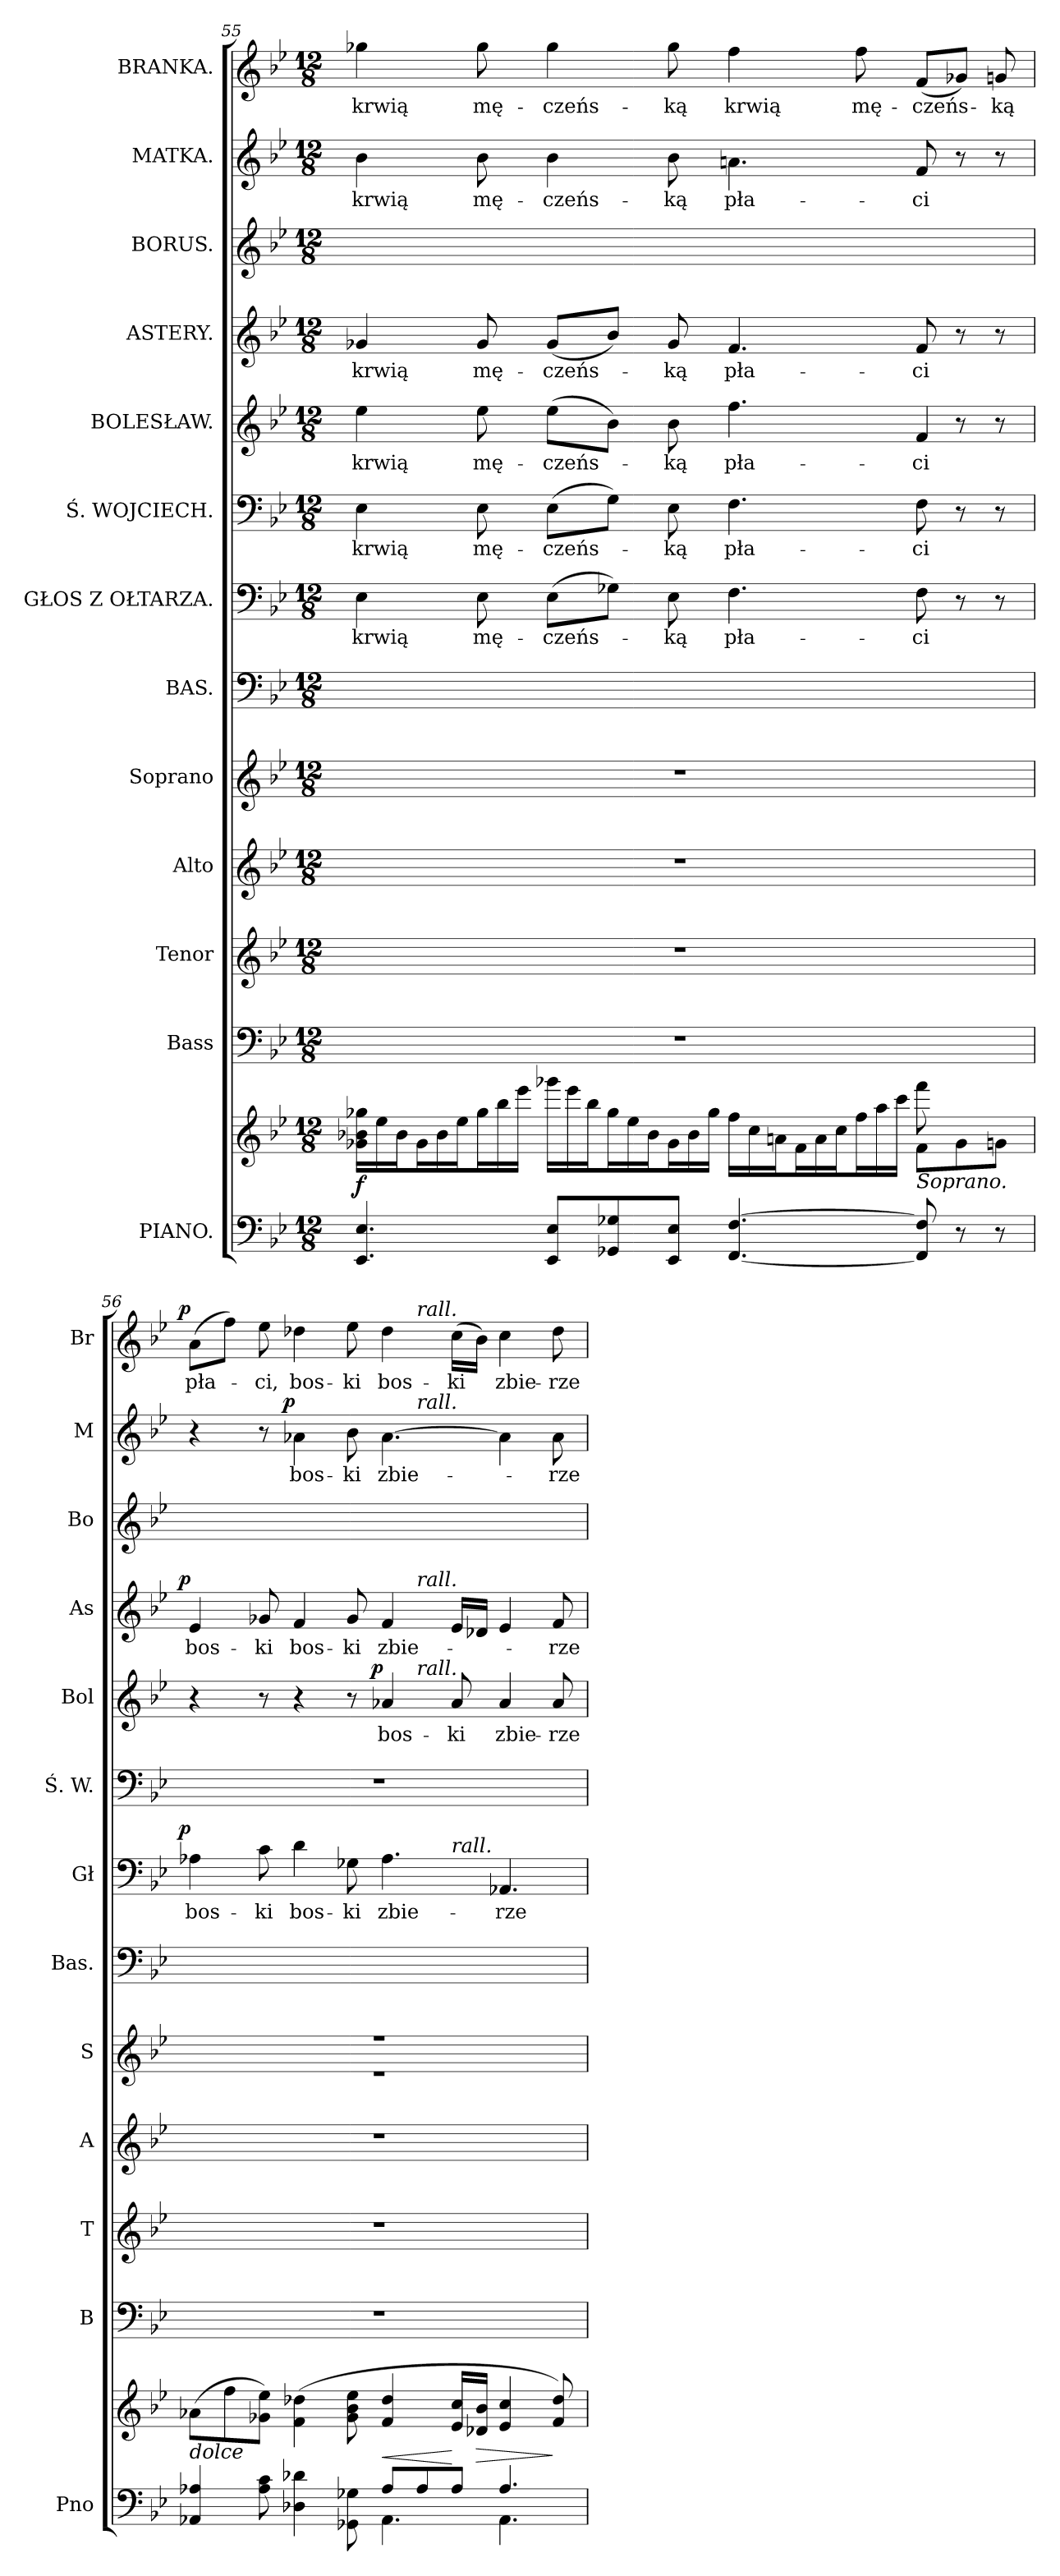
**kern	**kern	**dynam	**kern	**kern	**kern	**kern	**kern	**kern	**text	**dynam	**kern	**text	**kern	**text	**dynam	**kern	**text	**dynam	**kern	**kern	**text	**dynam	**kern	**text	**dynam
*part13	*part13	*part13	*part12	*part11	*part10	*part9	*part8	*part7	*part7	*part7	*part6	*part6	*part5	*part5	*part5	*part4	*part4	*part4	*part3	*part2	*part2	*part2	*part1	*part1	*part1
*staff14	*staff13	*staff13/14	*staff12	*staff11	*staff10	*staff9	*staff8	*staff7	*staff7	*staff7	*staff6	*staff6	*staff5	*staff5	*staff5	*staff4	*staff4	*staff4	*staff3	*staff2	*staff2	*staff2	*staff1	*staff1	*staff1
*I"PIANO.	*	*	*I"Bass	*I"Tenor	*I"Alto	*I"Soprano	*I"BAS.	*I"GŁOS Z OŁTARZA.	*	*	*I"Ś. WOJCIECH.	*	*I"BOLESŁAW.	*	*	*I"ASTERY.	*	*	*I"BORUS.	*I"MATKA.	*	*	*I"BRANKA.	*	*
*I'Pno	*	*	*I'B	*I'T	*I'A	*I'S	*I'Bas.	*I'Gł	*	*	*I'Ś. W.	*	*I'Bol	*	*	*I'As	*	*	*I'Bo	*I'M	*	*	*I'Br	*	*
*clefF4	*clefG2	*	*clefF4	*clefG2	*clefG2	*clefG2	*clefF4	*clefF4	*	*	*clefF4	*	*clefG2	*	*	*clefG2	*	*	*clefG2	*clefG2	*	*	*clefG2	*	*
*	*	*	*	*ITrd8c12	*	*	*	*	*	*	*	*	*ITrd8c12	*	*	*	*	*	*ITrd8c12	*	*	*	*	*	*
*k[b-e-]	*k[b-e-]	*	*k[b-e-]	*k[b-e-]	*k[b-e-]	*k[b-e-]	*k[b-e-]	*k[b-e-]	*	*	*k[b-e-]	*	*k[b-e-]	*	*	*k[b-e-]	*	*	*k[b-e-]	*k[b-e-]	*	*	*k[b-e-]	*	*
*M12/8	*M12/8	*	*M12/8	*M12/8	*M12/8	*M12/8	*M12/8	*M12/8	*	*	*M12/8	*	*M12/8	*	*	*M12/8	*	*	*M12/8	*M12/8	*	*	*M12/8	*	*
*	*Xtuplet	*	*	*	*	*	*	*	*	*	*	*	*	*	*	*	*	*	*	*	*	*	*	*	*
=55	=55	=55	=55	=55	=55	=55	=55	=55	=55	=55	=55	=55	=55	=55	=55	=55	=55	=55	=55	=55	=55	=55	=55	=55	=55
*	*^	*	*	*	*	*	*	*	*	*	*	*	*	*	*	*	*	*	*	*	*	*	*	*	*
4.EE-/ 4.E-/	24g-X\ 24b-X\ 24gg-X\LL	1ryy	f	1.r	1.r	1.r	1.r	1.ryy	4E-\	krwią	.	4E-\	krwią	4e-\	krwią	.	4g-X/	krwią	.	1.ryy	4b-\	krwią	.	4gg-X\	krwią	.
.	24ee-\	.	.	.	.	.	.	.	.	.	.	.	.	.	.	.	.	.	.	.	.	.	.	.	.	.
.	24b-\J	.	.	.	.	.	.	.	.	.	.	.	.	.	.	.	.	.	.	.	.	.	.	.	.	.
.	24g-\L	.	.	.	.	.	.	.	.	.	.	.	.	.	.	.	.	.	.	.	.	.	.	.	.	.
.	24b-\	.	.	.	.	.	.	.	.	.	.	.	.	.	.	.	.	.	.	.	.	.	.	.	.	.
.	24ee-\J	.	.	.	.	.	.	.	.	.	.	.	.	.	.	.	.	.	.	.	.	.	.	.	.	.
.	24gg-\L	.	.	.	.	.	.	.	8E-\	mę-	.	8E-\	mę-	8e-\	mę-	.	8g-/	mę-	.	.	8b-\	mę-	.	8gg-\	mę-	.
.	24bb-\	.	.	.	.	.	.	.	.	.	.	.	.	.	.	.	.	.	.	.	.	.	.	.	.	.
.	24eee-\JJ	.	.	.	.	.	.	.	.	.	.	.	.	.	.	.	.	.	.	.	.	.	.	.	.	.
8EE-/ 8E-/L	24ggg-X\LL	.	.	.	.	.	.	.	(8E-\L	-czeńs-	.	(8E-\L	-czeńs-	(8e-\L	-czeńs-	.	(8g-/L	-czeńs-	.	.	4b-\	-czeńs-	.	4gg-\	-czeńs-	.
.	24eee-\	.	.	.	.	.	.	.	.	.	.	.	.	.	.	.	.	.	.	.	.	.	.	.	.	.
.	24bb-\J	.	.	.	.	.	.	.	.	.	.	.	.	.	.	.	.	.	.	.	.	.	.	.	.	.
8GG-X/ 8G-X/	24gg-\L	.	.	.	.	.	.	.	8G-X\J)	.	.	8G\J)	.	8B-\J)	.	.	8b-/J)	.	.	.	.	.	.	.	.	.
.	24ee-\	.	.	.	.	.	.	.	.	.	.	.	.	.	.	.	.	.	.	.	.	.	.	.	.	.
.	24b-\J	.	.	.	.	.	.	.	.	.	.	.	.	.	.	.	.	.	.	.	.	.	.	.	.	.
8EE-/ 8E-/J	24g-\L	.	.	.	.	.	.	.	8E-\	-ką	.	8E-\	-ką	8B-\	-ką	.	8g-/	-ką	.	.	8b-\	-ką	.	8gg-\	-ką	.
.	24b-\	.	.	.	.	.	.	.	.	.	.	.	.	.	.	.	.	.	.	.	.	.	.	.	.	.
.	24gg-\JJ	.	.	.	.	.	.	.	.	.	.	.	.	.	.	.	.	.	.	.	.	.	.	.	.	.
[4.FF/ [4.F/	24ff\LL	.	.	.	.	.	.	.	4.F\	pła-	.	4.F\	pła-	4.f\	pła-	.	4.f/	pła-	.	.	4.an\	pła-	.	4ff\	krwią	.
.	24cc\	.	.	.	.	.	.	.	.	.	.	.	.	.	.	.	.	.	.	.	.	.	.	.	.	.
.	24an\J	.	.	.	.	.	.	.	.	.	.	.	.	.	.	.	.	.	.	.	.	.	.	.	.	.
.	24f\L	.	.	.	.	.	.	.	.	.	.	.	.	.	.	.	.	.	.	.	.	.	.	.	.	.
.	24a\	.	.	.	.	.	.	.	.	.	.	.	.	.	.	.	.	.	.	.	.	.	.	.	.	.
.	24cc\J	.	.	.	.	.	.	.	.	.	.	.	.	.	.	.	.	.	.	.	.	.	.	.	.	.
.	24ff\L	8ryy	.	.	.	.	.	.	.	.	.	.	.	.	.	.	.	.	.	.	.	.	.	8ff\	mę-	.
.	24aa\	.	.	.	.	.	.	.	.	.	.	.	.	.	.	.	.	.	.	.	.	.	.	.	.	.
.	24ccc\JJ	.	.	.	.	.	.	.	.	.	.	.	.	.	.	.	.	.	.	.	.	.	.	.	.	.
!	!LO:TX:b:i:t=Soprano.	!	!	!	!	!	!	!	!	!	!	!	!	!	!	!	!	!	!	!	!	!	!	!	!	!
!	!	!	!	!	!	!	!	!	!	!	!	!	!	!LO:N:vis=4	!	!	!	!	!	!	!	!	!	!	!	!
8FF]/ 8F]/	8f\L	8fff\	.	.	.	.	.	.	8F\	-ci	.	8F\	-ci	8F/	-ci	.	8f/	-ci	.	.	8f/	-ci	.	(8f/L	-czeńs-	.
8r	8g-\	4ryy	.	.	.	.	.	.	8r	.	.	8r	.	8r	.	.	8r	.	.	.	8r	.	.	8g-X/J)	.	.
8r	8gn\J	.	.	.	.	.	.	.	8r	.	.	8r	.	8r	.	.	8r	.	.	.	8r	.	.	8gn/	-ką	.
*	*v	*v	*	*	*	*	*	*	*	*	*	*	*	*	*	*	*	*	*	*	*	*	*	*	*	*
=56	=56	=56	=56	=56	=56	=56	=56	=56	=56	=56	=56	=56	=56	=56	=56	=56	=56	=56	=56	=56	=56	=56	=56	=56	=56
*^	*	*	*	*	*	*^	*	*	*	*	*	*	*	*	*	*	*	*	*	*	*	*	*	*	*
!	!	!	!	!	!	!	!	!	!	!	!	!	!	!	!	!	!	!	!	!	!	!	!	!	!LO:TX:a:i:t=espres.	!	!
!	!	!LO:TX:b:i:t=dolce	!	!	!	!	!	!	!	!	!	!	!	!	!	!	!	!	!	!	!	!	!	!	!	!	!
!	!	!	!	!	!	!	!	!	!	!	!	!LO:DY:a:rj	!	!	!	!	!	!	!	!LO:DY:a:rj	!	!	!	!	!	!	!LO:DY:a:rj
*	*	*	*	*	*	*	*	*	*	*^	*	*	*	*	*^	*	*	*^	*	*	*	*^	*	*	*^	*	*
4AA-X/ 4A-X/	2.ryy	(8a-X\L	.	1.r	1.r	1.r	1.r	1.r	1.ryy	4A-X\	1ryy	bos-	p	1.r	.	4r	2..ryy	.	.	4e-/	2..ryy	bos-	p	1.ryy	4r	2..ryy	.	.	(8a\L	2..ryy	pła-	p
.	.	8ff\	.	.	.	.	.	.	.	.	.	.	.	.	.	.	.	.	.	.	.	.	.	.	.	.	.	.	8ff\J)	.	.	.
8A-\ 8c\	.	8g-X\ 8ee-\J)	.	.	.	.	.	.	.	8c\	.	-ki	.	.	.	8r	.	.	.	8g-X/	.	-ki	.	.	8r	.	.	.	8ee-\	.	-ci,	.
!	!	!	!	!	!	!	!	!	!	!	!	!	!	!	!	!	!	!	!	!	!	!	!	!	!	!	!	!LO:DY:a:rj	!	!	!	!
4D-X\ 4d-X\	.	(4f\ 4dd-X\	.	.	.	.	.	.	.	4d\	.	bos-	.	.	.	4r	.	.	.	4f/	.	bos-	.	.	4a-X\	.	bos-	p	4dd-X\	.	bos-	.
8GG-X\ 8G-X\	.	8g-\ 8b-\ 8ee-\	.	.	.	.	.	.	.	8G-X\	.	-ki	.	.	.	8r	.	.	.	8g-/	.	-ki	.	.	8b-\	.	-ki	.	8ee-\	.	-ki	.
!	!	!	!	!	!	!	!	!	!	!	!	!	!	!	!	!	!	!	!LO:DY:a:rj	!	!	!	!	!	!	!	!	!	!	!	!	!
8A-/L	4.AA-\	4f/ 4dd-/	<	.	.	.	.	.	.	4.A-\	.	zbie-	.	.	.	4A-X/	.	bos-	p	4f/	.	zbie-	.	.	[4.a-\	.	zbie-	.	4dd-\	.	bos-	.
!	!	!	!	!	!	!	!	!	!	!	!	!	!	!	!	!	!	!	!	!	!	!	!	!	!	!	!	!	!	!LO:TX:a:i:t=rall.	!	!
!	!	!	!	!	!	!	!	!	!	!	!	!	!	!	!	!	!	!	!	!	!	!	!	!	!	!LO:TX:a:i:t=rall.	!	!	!	!	!	!
!	!	!	!	!	!	!	!	!	!	!	!	!	!	!	!	!	!	!	!	!	!LO:TX:a:i:t=rall.	!	!	!	!	!	!	!	!	!	!	!
!	!	!	!	!	!	!	!	!	!	!	!	!	!	!	!	!	!LO:TX:a:i:t=rall.	!	!	!	!	!	!	!	!	!	!	!	!	!	!	!
8A-/	.	.	.	.	.	.	.	.	.	.	.	.	.	.	.	.	2ryy	.	.	.	2ryy	.	.	.	.	2ryy	.	.	.	2ryy	.	.
!	!	!	!	!	!	!	!	!	!	!	!LO:TX:a:i:t=rall.	!	!	!	!	!	!	!	!	!	!	!	!	!	!	!	!	!	!	!	!	!
8A-/J	.	16e-/ 16cc/LL	[	.	.	.	.	.	.	.	2ryy	.	.	.	.	8A-/	.	-ki	.	16e-/LL	.	.	.	.	.	.	.	.	(16cc\LL	.	-ki	.
.	.	16d-X/ 16b-/JJ	>	.	.	.	.	.	.	.	.	.	.	.	.	.	.	.	.	16d-X/JJ	.	.	.	.	.	.	.	.	16b-\JJ)	.	.	.
4.A-/	4.AA-\	4e-/ 4cc/	.	.	.	.	.	.	.	4.AA-X/	.	-rze	.	.	.	4A-/	.	zbie-	.	4e-/	.	.	.	.	4a-\]	.	.	.	4cc\	.	zbie-	.
.	.	8f/ 8dd-/)	]	.	.	.	.	.	.	.	.	.	.	.	.	8A-/	8ryy	-rze	.	8f/	8ryy	-rze	.	.	8a-\	8ryy	-rze	.	8dd-\	8ryy	-rze	.
*	*	*	*	*	*	*	*	*	*	*	*	*	*	*	*	*v	*v	*	*	*	*	*	*	*	*v	*v	*	*	*v	*v	*	*
*v	*v	*	*	*	*	*	*v	*v	*	*v	*v	*	*	*	*	*	*	*	*v	*v	*	*	*	*	*	*	*	*	*
=	=	=	=	=	=	=	=	=	=	=	=	=	=	=	=	=	=	=	=	=	=	=	=	=	=
*-	*-	*-	*-	*-	*-	*-	*-	*-	*-	*-	*-	*-	*-	*-	*-	*-	*-	*-	*-	*-	*-	*-	*-	*-	*-
